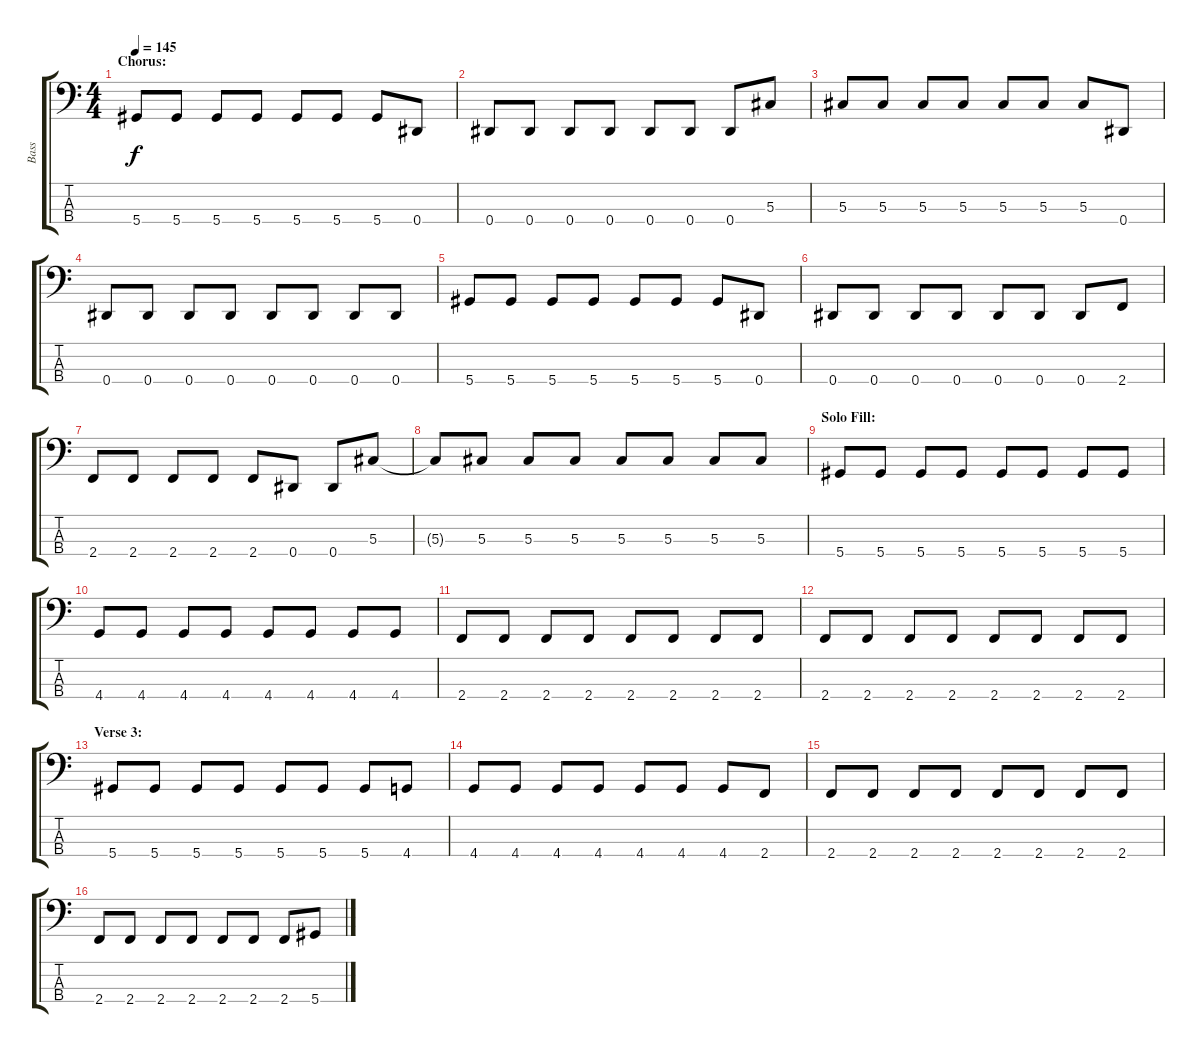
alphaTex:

\track ("Bass" "Bass") {instrument electricbasspick}
\staff {score tabs}
\tuning (Gb2 Db2 Ab1 Eb1) {hide}
\ts (4 4)
\section ("" "Chorus:")
\tempo 145
\clef f4
\ks c
5.4.8{dy f} 5.4.8 5.4.8 5.4.8 5.4.8 5.4.8 5.4.8 0.4.8 |
0.4.8 0.4.8 0.4.8 0.4.8 0.4.8 0.4.8 0.4.8 5.3.8 |
5.3.8 5.3.8 5.3.8 5.3.8 5.3.8 5.3.8 5.3.8 0.4.8 |
0.4.8 0.4.8 0.4.8 0.4.8 0.4.8 0.4.8 0.4.8 0.4.8 |
5.4.8 5.4.8 5.4.8 5.4.8 5.4.8 5.4.8 5.4.8 0.4.8 |
0.4.8 0.4.8 0.4.8 0.4.8 0.4.8 0.4.8 0.4.8 2.4.8 |
2.4.8 2.4.8 2.4.8 2.4.8 2.4.8 0.4.8 0.4.8 5.3.8 |
5.3{t}.8 5.3.8 5.3.8 5.3.8 5.3.8 5.3.8 5.3.8 5.3.8 |
\section ("" "Solo Fill:")
5.4.8 5.4.8 5.4.8 5.4.8 5.4.8 5.4.8 5.4.8 5.4.8 |
4.4.8 4.4.8 4.4.8 4.4.8 4.4.8 4.4.8 4.4.8 4.4.8 |
2.4.8 2.4.8 2.4.8 2.4.8 2.4.8 2.4.8 2.4.8 2.4.8 |
2.4.8 2.4.8 2.4.8 2.4.8 2.4.8 2.4.8 2.4.8 2.4.8 |
\section ("" "Verse 3:")
5.4.8 5.4.8 5.4.8 5.4.8 5.4.8 5.4.8 5.4.8 4.4.8 |
4.4.8 4.4.8 4.4.8 4.4.8 4.4.8 4.4.8 4.4.8 2.4.8 |
2.4.8 2.4.8 2.4.8 2.4.8 2.4.8 2.4.8 2.4.8 2.4.8 |
2.4.8 2.4.8 2.4.8 2.4.8 2.4.8 2.4.8 2.4.8 5.4.8
